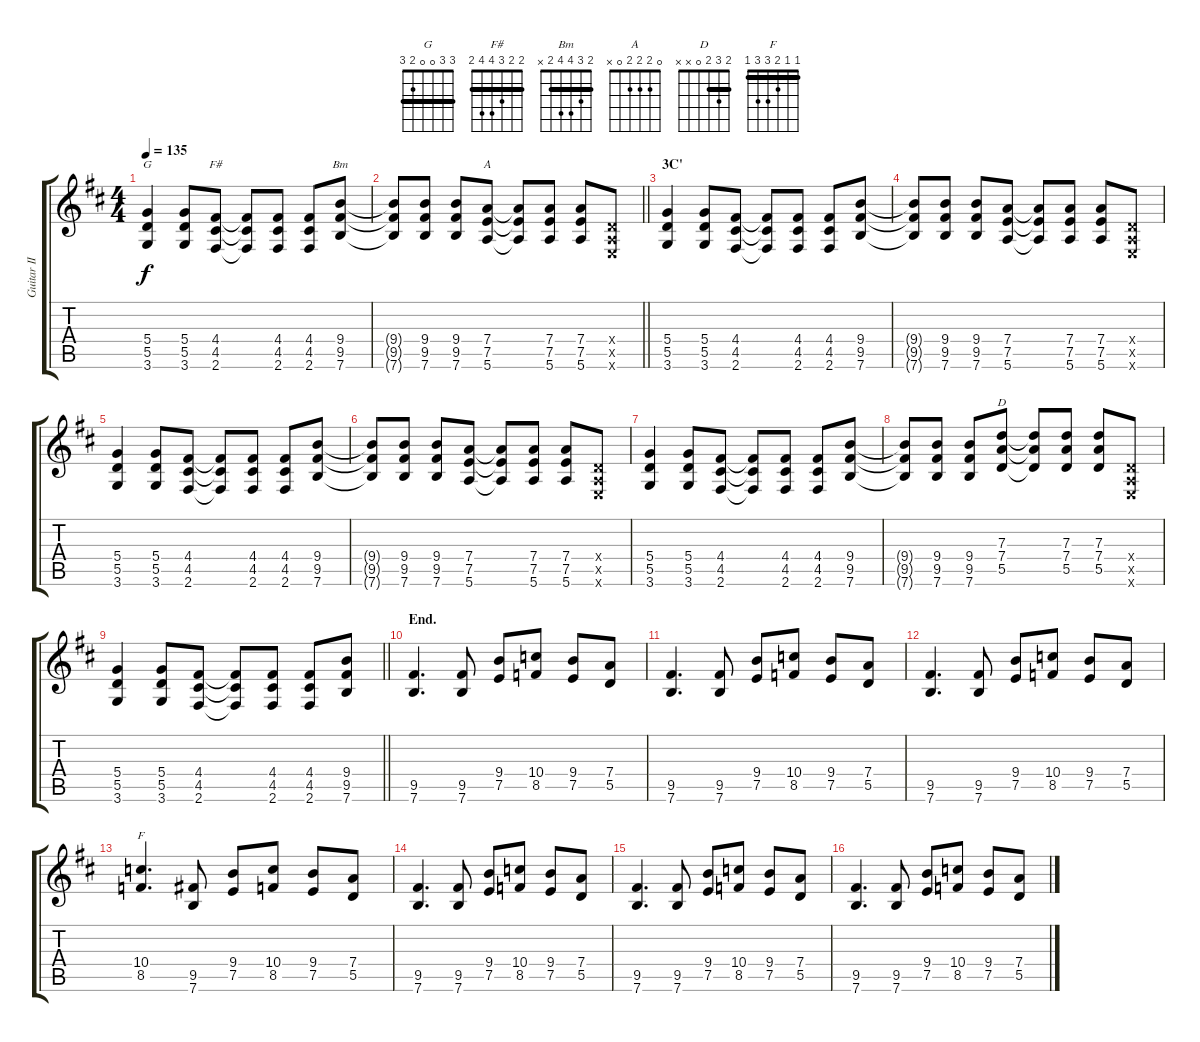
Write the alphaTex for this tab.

\track ("Guitar II" "Guitar II") {instrument distortionguitar}
\staff {score tabs}
\tuning (E4 B3 G3 D3 A2 E2) {hide}
\chord ("G" 3 3 0 0 2 3) {barre 3}
\chord ("F#" 2 2 3 4 4 2) {barre 2}
\chord ("Bm" 2 3 4 4 2 x) {barre 2}
\chord ("A" 0 2 2 2 0 x)
\chord ("D" 2 3 2 0 x x) {barre 2}
\chord ("F" 1 1 2 3 3 1) {barre 1}
\ts (4 4)
\tempo 135
\clef g2
\ks bminor
(5.4 5.5 3.6).4{ch "G" dy f} (5.4 5.5 3.6).8 (4.4 4.5 2.6).8{ch "F#"} (4.4{t} 4.5{t} 2.6{t}).8 (4.4 4.5 2.6).8 (4.4 4.5 2.6).8 (9.4 9.5 7.6).8{ch "Bm"} |
\barLineRight lightlight
(9.4{t} 9.5{t} 7.6{t}).8 (9.4 9.5 7.6).8 (9.4 9.5 7.6).8 (7.4 7.5 5.6).8{ch "A"} (7.4{t} 7.5{t} 5.6{t}).8 (7.4 7.5 5.6).8 (7.4 7.5 5.6).8 (0.4{x} 0.5{x} 0.6{x}).8 |
\section ("" "3C'")
(5.4 5.5 3.6).4 (5.4 5.5 3.6).8 (4.4 4.5 2.6).8 (4.4{t} 4.5{t} 2.6{t}).8 (4.4 4.5 2.6).8 (4.4 4.5 2.6).8 (9.4 9.5 7.6).8 |
(9.4{t} 9.5{t} 7.6{t}).8 (9.4 9.5 7.6).8 (9.4 9.5 7.6).8 (7.4 7.5 5.6).8 (7.4{t} 7.5{t} 5.6{t}).8 (7.4 7.5 5.6).8 (7.4 7.5 5.6).8 (0.4{x} 0.5{x} 0.6{x}).8 |
(5.4 5.5 3.6).4 (5.4 5.5 3.6).8 (4.4 4.5 2.6).8 (4.4{t} 4.5{t} 2.6{t}).8 (4.4 4.5 2.6).8 (4.4 4.5 2.6).8 (9.4 9.5 7.6).8 |
(9.4{t} 9.5{t} 7.6{t}).8 (9.4 9.5 7.6).8 (9.4 9.5 7.6).8 (7.4 7.5 5.6).8 (7.4{t} 7.5{t} 5.6{t}).8 (7.4 7.5 5.6).8 (7.4 7.5 5.6).8 (0.4{x} 0.5{x} 0.6{x}).8 |
(5.4 5.5 3.6).4 (5.4 5.5 3.6).8 (4.4 4.5 2.6).8 (4.4{t} 4.5{t} 2.6{t}).8 (4.4 4.5 2.6).8 (4.4 4.5 2.6).8 (9.4 9.5 7.6).8 |
(9.4{t} 9.5{t} 7.6{t}).8 (9.4 9.5 7.6).8 (9.4 9.5 7.6).8 (7.3 7.4 5.5).8{ch "D"} (7.3{t} 7.4{t} 5.5{t}).8 (7.3 7.4 5.5).8 (7.3 7.4 5.5).8 (0.4{x} 0.5{x} 0.6{x}).8 |
\barLineRight lightlight
(5.4 5.5 3.6).4 (5.4 5.5 3.6).8 (4.4 4.5 2.6).8 (4.4{t} 4.5{t} 2.6{t}).8 (4.4 4.5 2.6).8 (4.4 4.5 2.6).8 (9.4 9.5 7.6).8 |
\section ("" "End.")
(9.5 7.6).4{d} (9.5 7.6).8 (9.4 7.5).8 (10.4 8.5).8 (9.4 7.5).8 (7.4 5.5).8 |
(9.5 7.6).4{d} (9.5 7.6).8 (9.4 7.5).8 (10.4 8.5).8 (9.4 7.5).8 (7.4 5.5).8 |
(9.5 7.6).4{d} (9.5 7.6).8 (9.4 7.5).8 (10.4 8.5).8 (9.4 7.5).8 (7.4 5.5).8 |
(10.4 8.5).4{d ch "F"} (9.5 7.6).8 (9.4 7.5).8 (10.4 8.5).8 (9.4 7.5).8 (7.4 5.5).8 |
(9.5 7.6).4{d} (9.5 7.6).8 (9.4 7.5).8 (10.4 8.5).8 (9.4 7.5).8 (7.4 5.5).8 |
(9.5 7.6).4{d} (9.5 7.6).8 (9.4 7.5).8 (10.4 8.5).8 (9.4 7.5).8 (7.4 5.5).8 |
(9.5 7.6).4{d} (9.5 7.6).8 (9.4 7.5).8 (10.4 8.5).8 (9.4 7.5).8 (7.4 5.5).8
